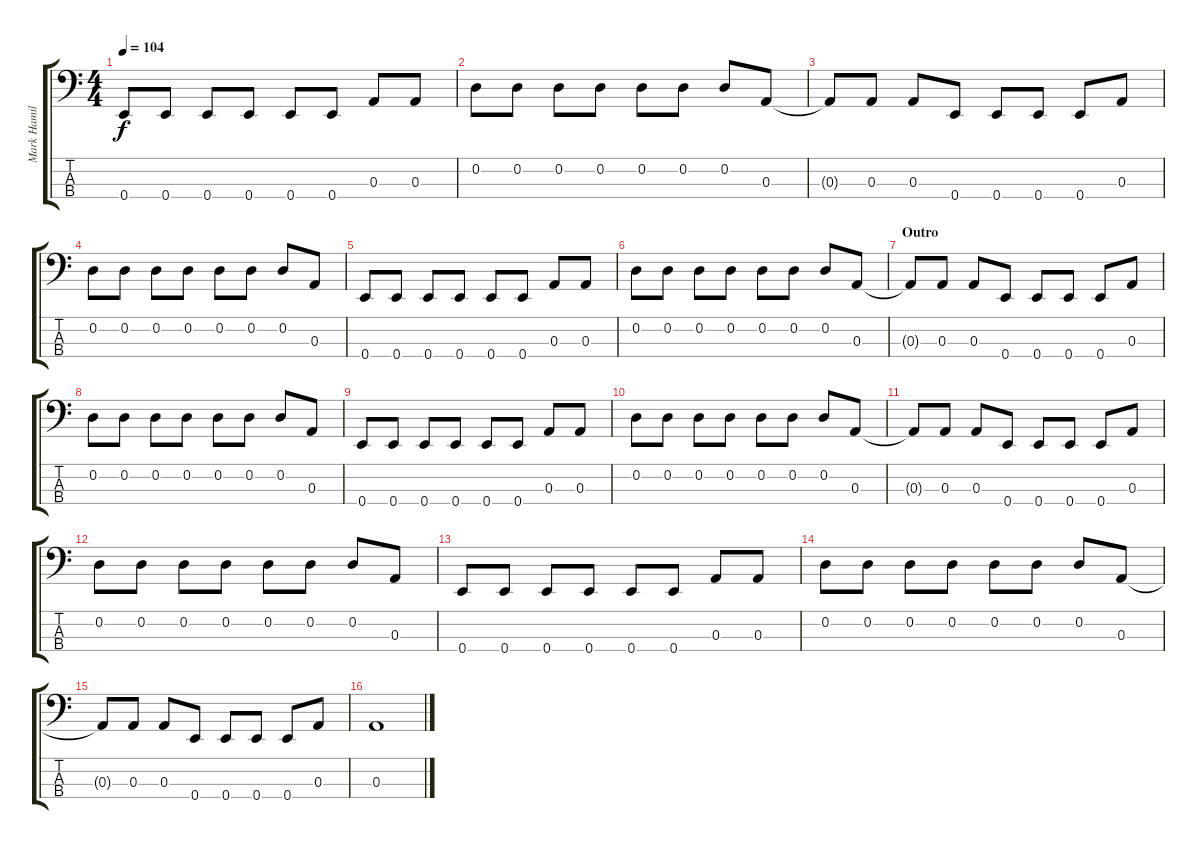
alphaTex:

\track ("Mark Hamilton" "Mark Hamil") {instrument electricbasspick}
\staff {score tabs}
\tuning (G2 D2 A1 E1) {hide}
\ts (4 4)
\tempo 104
\clef f4
\ks c
0.4.8{dy f} 0.4.8 0.4.8 0.4.8 0.4.8 0.4.8 0.3.8 0.3.8 |
0.2.8 0.2.8 0.2.8 0.2.8 0.2.8 0.2.8 0.2.8 0.3.8 |
0.3{t}.8 0.3.8 0.3.8 0.4.8 0.4.8 0.4.8 0.4.8 0.3.8 |
0.2.8 0.2.8 0.2.8 0.2.8 0.2.8 0.2.8 0.2.8 0.3.8 |
0.4.8 0.4.8 0.4.8 0.4.8 0.4.8 0.4.8 0.3.8 0.3.8 |
0.2.8 0.2.8 0.2.8 0.2.8 0.2.8 0.2.8 0.2.8 0.3.8 |
\section ("" "Outro")
0.3{t}.8 0.3.8 0.3.8 0.4.8 0.4.8 0.4.8 0.4.8 0.3.8 |
0.2.8 0.2.8 0.2.8 0.2.8 0.2.8 0.2.8 0.2.8 0.3.8 |
0.4.8 0.4.8 0.4.8 0.4.8 0.4.8 0.4.8 0.3.8 0.3.8 |
0.2.8 0.2.8 0.2.8 0.2.8 0.2.8 0.2.8 0.2.8 0.3.8 |
0.3{t}.8 0.3.8 0.3.8 0.4.8 0.4.8 0.4.8 0.4.8 0.3.8 |
0.2.8 0.2.8 0.2.8 0.2.8 0.2.8 0.2.8 0.2.8 0.3.8 |
0.4.8 0.4.8 0.4.8 0.4.8 0.4.8 0.4.8 0.3.8 0.3.8 |
0.2.8 0.2.8 0.2.8 0.2.8 0.2.8 0.2.8 0.2.8 0.3.8 |
0.3{t}.8 0.3.8 0.3.8 0.4.8 0.4.8 0.4.8 0.4.8 0.3.8 |
0.3.1
